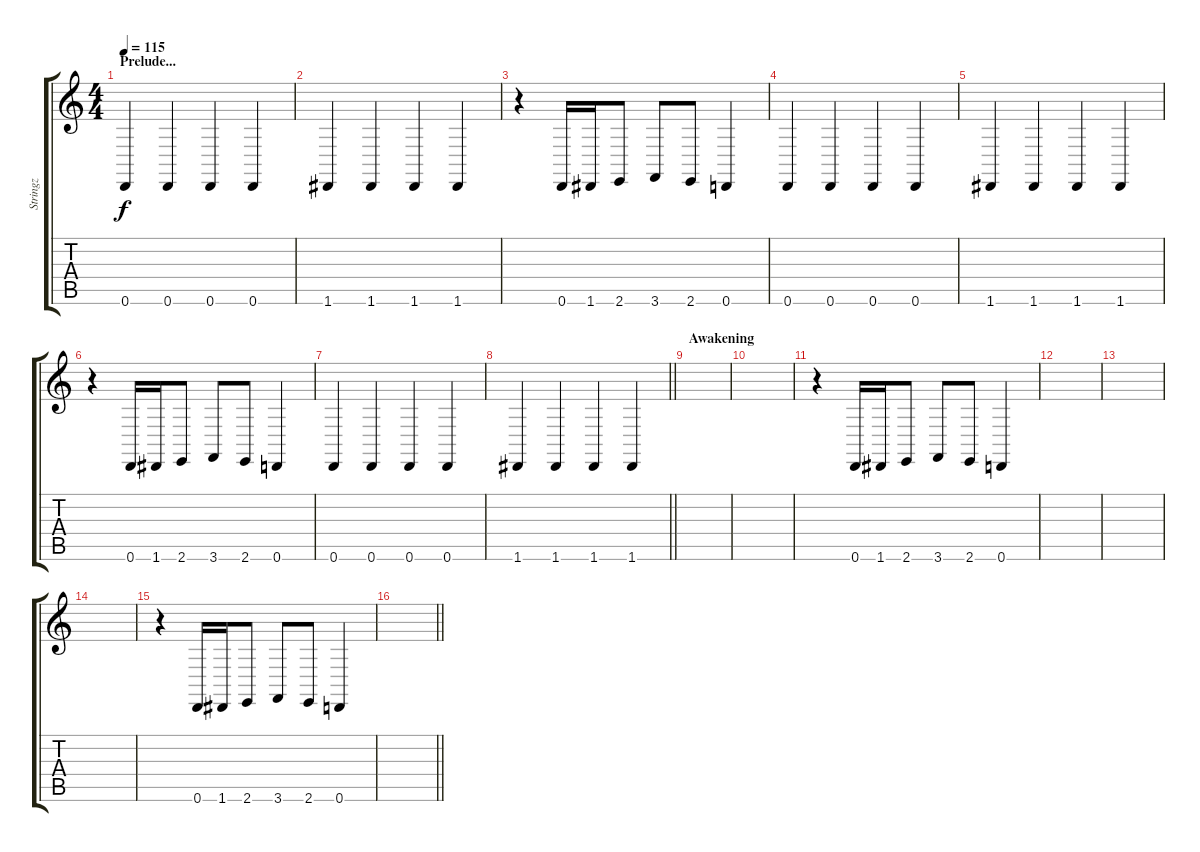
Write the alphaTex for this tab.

\track ("Stringz" "Stringz") {instrument pizzicatostrings}
\staff {score tabs}
\tuning (D4 A3 F3 C3 G2 D2) {hide}
\ts (4 4)
\section ("" "Prelude...")
\tempo 115
\clef g2
\ks c
0.6.4{dy f} 0.6.4 0.6.4 0.6.4 |
1.6.4 1.6.4 1.6.4 1.6.4 |
r.4 0.6.16 1.6.16 2.6.8 3.6.8 2.6.8 0.6.4 |
0.6.4 0.6.4 0.6.4 0.6.4 |
1.6.4 1.6.4 1.6.4 1.6.4 |
r.4 0.6.16 1.6.16 2.6.8 3.6.8 2.6.8 0.6.4 |
0.6.4 0.6.4 0.6.4 0.6.4 |
\barLineRight lightlight
1.6.4 1.6.4 1.6.4 1.6.4 |
\section ("" "Awakening")
|
|
r.4 0.6.16 1.6.16 2.6.8 3.6.8 2.6.8 0.6.4 |
|
|
|
r.4 0.6.16 1.6.16 2.6.8 3.6.8 2.6.8 0.6.4 |
\barLineRight lightlight
